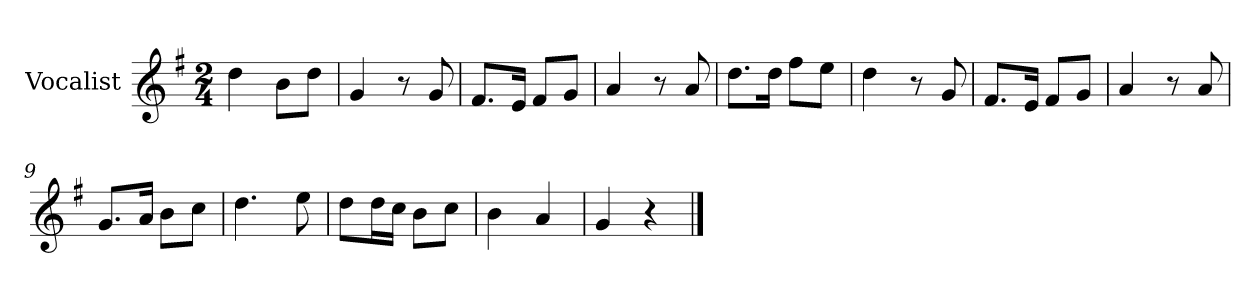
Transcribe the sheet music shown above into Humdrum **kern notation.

**kern
*part1
*staff1
*I"Vocalist
*k[f#]
*G:
*M2/4
=1
4dd
8bL
8ddJ
=2
4g
8r
8g
=3
8.f#L
16eJk
8f#L
8gJ
=4
4a
8r
8a
=5
8.ddL
16ddJk
8ff#L
8eeJ
=6
4dd
8r
8g
=7
8.f#L
16eJk
8f#L
8gJ
=8
4a
8r
8a
=9
8.gL
16aJk
8bL
8ccJ
=10
4.dd
8ee
=11
8ddL
16ddL
16ccJJ
8bL
8ccJ
=12
4b
4a
=13
4g
4r
==
*-
